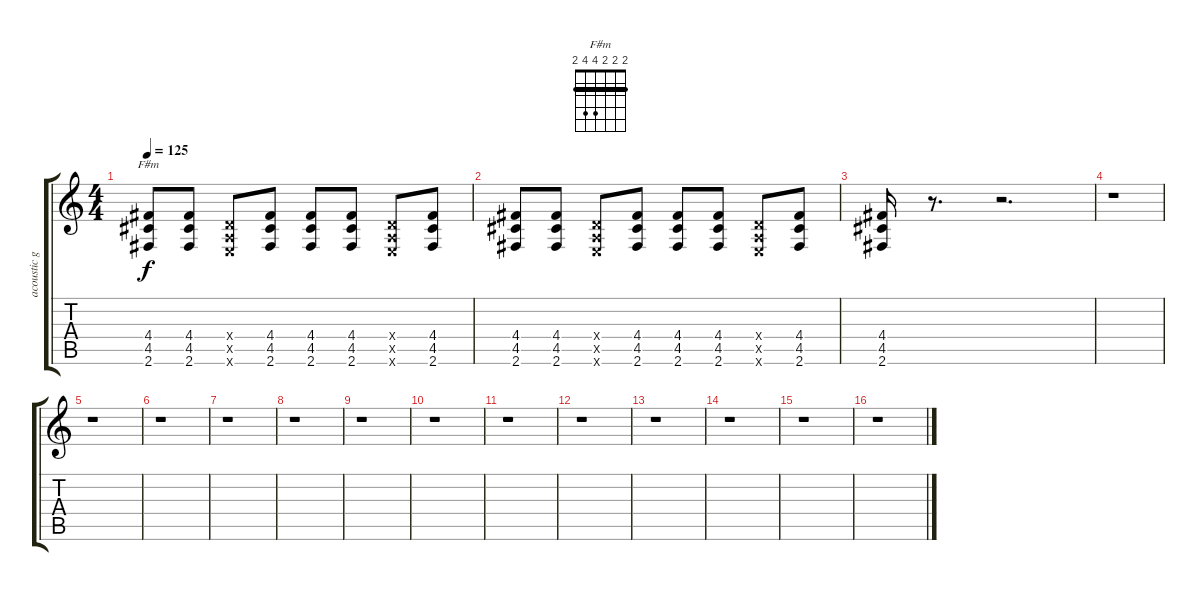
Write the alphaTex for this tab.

\track ("acoustic guitar" "acoustic g") {instrument electricguitarjazz}
\staff {score tabs}
\tuning (E4 B3 G3 D3 A2 E2) {hide}
\chord ("F#m" 2 2 2 4 4 2) {barre 2}
\ts (4 4)
\tempo 125
\clef g2
\ks c
(4.4 4.5 2.6).8{ch "F#m" dy f instrument electricguitarjazz} (4.4 4.5 2.6).8 (0.4{x} 0.5{x} 0.6{x}).8 (4.4 4.5 2.6).8 (4.4 4.5 2.6).8 (4.4 4.5 2.6).8 (0.4{x} 0.5{x} 0.6{x}).8 (4.4 4.5 2.6).8 |
(4.4 4.5 2.6).8 (4.4 4.5 2.6).8 (0.4{x} 0.5{x} 0.6{x}).8 (4.4 4.5 2.6).8 (4.4 4.5 2.6).8 (4.4 4.5 2.6).8 (0.4{x} 0.5{x} 0.6{x}).8 (4.4 4.5 2.6).8 |
(4.4 4.5 2.6).16 r.8{d} r.2{d} |
r.1 |
r.1 |
r.1 |
r.1 |
r.1 |
r.1 |
r.1 |
r.1 |
r.1 |
r.1 |
r.1 |
r.1 |
r.1
